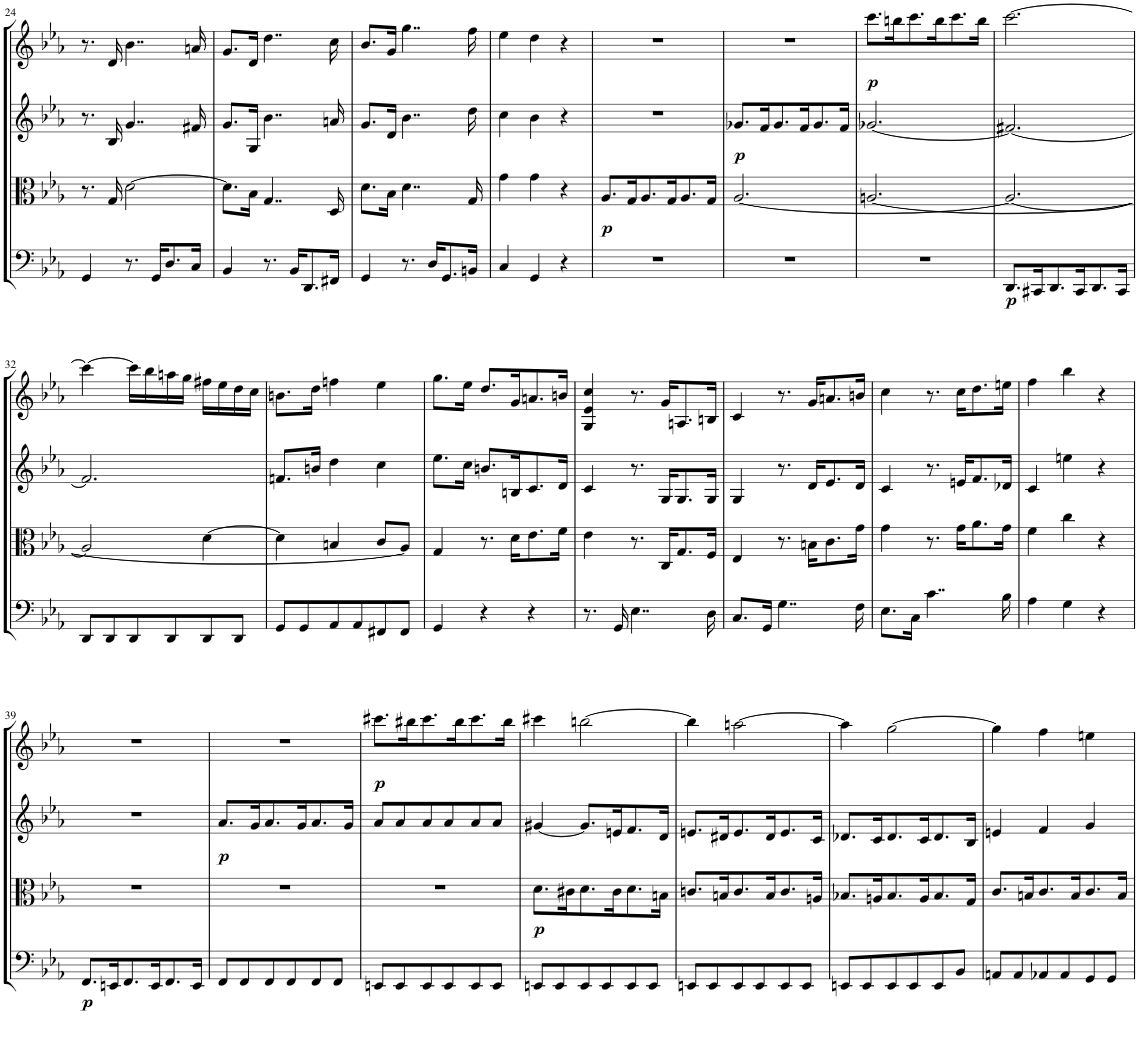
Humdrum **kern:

**kern	**dynam	**kern	**dynam	**kern	**dynam	**kern	**dynam
*part4	*part4	*part3	*part3	*part2	*part2	*part1	*part1
*staff4	*staff4	*staff3	*staff3	*staff2	*staff2	*staff1	*staff1
*I"Cello	*	*I"Viola	*	*I"Violin 2	*	*I"Violin 1	*
*	*	*I'Vla	*	*I'Vln	*	*I'Vln	*
!!LO:PB:g=z
*clefF4	*	*clefC3	*	*clefG2	*	*clefG2	*
*k[b-e-a-]	*	*k[b-e-a-]	*	*k[b-e-a-]	*	*k[b-e-a-]	*
*E-:	*	*E-:	*	*E-:	*	*E-:	*
*M3/4	*	*M3/4	*	*M3/4	*	*M3/4	*
=24	=24	=24	=24	=24	=24	=24	=24
4GG/	.	8.r	.	8.r	.	8.r	.
.	.	16G/	.	16B-/	.	16d/	.
8.r	.	[2d\	.	4..g/	.	4..b-\	.
16GG/KL	.	.	.	.	.	.	.
8.D/	.	.	.	.	.	.	.
16C/Jk	.	.	.	16f#X/	.	16an/	.
=25	=25	=25	=25	=25	=25	=25	=25
4BB-/	.	8.d\L]	.	8.g/L	.	8.g/L	.
.	.	16B-\Jk	.	16G/Jk	.	16d/Jk	.
8.r	.	4..G/	.	4..b-\	.	4..dd\	.
16BB-/KL	.	.	.	.	.	.	.
8.DD/	.	.	.	.	.	.	.
16FF#X/Jk	.	16D/	.	16an/	.	16cc\	.
=26	=26	=26	=26	=26	=26	=26	=26
4GG/	.	8.d\L	.	8.g/L	.	8.b-/L	.
.	.	16B-\Jk	.	16d/Jk	.	16g/Jk	.
8.r	.	4..d\	.	4..b-\	.	4..gg\	.
16D/KL	.	.	.	.	.	.	.
8.GG/	.	.	.	.	.	.	.
16BBn/Jk	.	16G/	.	16dd\	.	16ff\	.
=27	=27	=27	=27	=27	=27	=27	=27
4C/	.	4g\	.	4cc\	.	4ee-\	.
4GG/	.	4g\	.	4b-\	.	4dd\	.
4r	.	4r	.	4r	.	4r	.
=28	=28	=28	=28	=28	=28	=28	=28
!	!	!	!LO:DY:b	!	!	!	!
2.r	.	8.A-/L	p	2.r	.	2.r	.
.	.	16G/K	.	.	.	.	.
.	.	8.A-/	.	.	.	.	.
.	.	16G/K	.	.	.	.	.
.	.	8.A-/	.	.	.	.	.
.	.	16G/Jk	.	.	.	.	.
=29	=29	=29	=29	=29	=29	=29	=29
!	!	!	!	!	!LO:DY:b	!	!
2.r	.	[2.A-/	.	8.g-X/L	p	2.r	.
.	.	.	.	16f/K	.	.	.
.	.	.	.	8.g-/	.	.	.
.	.	.	.	16f/K	.	.	.
.	.	.	.	8.g-/	.	.	.
.	.	.	.	16f/Jk	.	.	.
=30	=30	=30	=30	=30	=30	=30	=30
!	!	!	!	!	!	!	!LO:DY:b
2.r	.	[2.An/	.	[2.g-X/	.	8.ccc\L	p
.	.	.	.	.	.	16bbn\K	.
.	.	.	.	.	.	8.ccc\	.
.	.	.	.	.	.	16bb\K	.
.	.	.	.	.	.	8.ccc\	.
.	.	.	.	.	.	16bb\Jk	.
=31	=31	=31	=31	=31	=31	=31	=31
!	!LO:DY:b	!	!	!	!	!	!
8.DD/L	p	2.A-/_	.	2.f#X/_	.	[2.ccc\	.
16CC#X/K	.	.	.	.	.	.	.
8.DD/	.	.	.	.	.	.	.
16CC#/K	.	.	.	.	.	.	.
8.DD/	.	.	.	.	.	.	.
16CC#/Jk	.	.	.	.	.	.	.
!!LO:LB:g=z
=32	=32	=32	=32	=32	=32	=32	=32
8DD/L	.	2A-/]	.	2.f#/]	.	4ccc\_	.
8DD/	.	.	.	.	.	.	.
8DD/	.	.	.	.	.	16ccc\LL]	.
.	.	.	.	.	.	16bb-\	.
8DD/	.	.	.	.	.	16aan\	.
.	.	.	.	.	.	16gg\JJ	.
8DD/	.	[4d\	.	.	.	16ff#X\LL	.
.	.	.	.	.	.	16ee-\	.
8DD/J	.	.	.	.	.	16dd\	.
.	.	.	.	.	.	16cc\JJ	.
=33	=33	=33	=33	=33	=33	=33	=33
8GG/L	.	4d\]	.	8.fn/L	.	8.bn\L	.
8GG/	.	.	.	.	.	.	.
.	.	.	.	16bn/Jk	.	16dd\Jk	.
8AA-/	.	4Bn/	.	4dd\	.	4ffn\	.
8AA-/	.	.	.	.	.	.	.
8FF#X/	.	8c/L	.	4cc\	.	4ee-\	.
8FF#/J	.	8A/J]	.	.	.	.	.
=34	=34	=34	=34	=34	=34	=34	=34
4GG/	.	4G/	.	8.ee-\L	.	8.gg\L	.
.	.	.	.	16cc\Jk	.	16ee-\Jk	.
4r	.	8.r	.	8.bn/L	.	8.dd/L	.
.	.	16d\KL	.	16Bn/K	.	16g/K	.
4r	.	8.e-\	.	8.c/	.	8.an/	.
.	.	16f\Jk	.	16d/Jk	.	16bn/Jk	.
=35	=35	=35	=35	=35	=35	=35	=35
8.r	.	4e-\	.	4c/	.	4G/ 4e-/ 4cc/	.
16GG/	.	.	.	.	.	.	.
4..E-\	.	8.r	.	8.r	.	8.r	.
.	.	16C/KL	.	16G/KL	.	16g/KL	.
.	.	8.G/	.	8.G/	.	8.An/	.
16D\	.	16F/Jk	.	16G/Jk	.	16Bn/Jk	.
=36	=36	=36	=36	=36	=36	=36	=36
8.C/L	.	4E-/	.	4G/	.	4c/	.
16GG/Jk	.	.	.	.	.	.	.
4..G\	.	8.r	.	8.r	.	8.r	.
.	.	16Bn\KL	.	16d/KL	.	16g/KL	.
.	.	8.c\	.	8.e-/	.	8.an/	.
16F\	.	16g\Jk	.	16d/Jk	.	16bn/Jk	.
=37	=37	=37	=37	=37	=37	=37	=37
8.E-\L	.	4g\	.	4c/	.	4cc\	.
16C\Jk	.	.	.	.	.	.	.
4..c\	.	8.r	.	8.r	.	8.r	.
.	.	16g\KL	.	16en/KL	.	16cc\KL	.
.	.	8.a-\	.	8.f/	.	8.dd\	.
16B-\	.	16g\Jk	.	16d-X/Jk	.	16een\Jk	.
=38	=38	=38	=38	=38	=38	=38	=38
4A-\	.	4f\	.	4c/	.	4ff\	.
4G\	.	4cc\	.	4een\	.	4bb-\	.
4r	.	4r	.	4r	.	4r	.
!!LO:LB:g=z
=39	=39	=39	=39	=39	=39	=39	=39
!	!LO:DY:b	!	!	!	!	!	!
8.FF/L	p	2.r	.	2.r	.	2.r	.
16EEn/K	.	.	.	.	.	.	.
8.FF/	.	.	.	.	.	.	.
16EE/K	.	.	.	.	.	.	.
8.FF/	.	.	.	.	.	.	.
16EE/Jk	.	.	.	.	.	.	.
=40	=40	=40	=40	=40	=40	=40	=40
!	!	!	!	!	!LO:DY:b	!	!
8FF/L	.	2.r	.	8.a-/L	p	2.r	.
8FF/	.	.	.	.	.	.	.
.	.	.	.	16g/K	.	.	.
8FF/	.	.	.	8.a-/	.	.	.
8FF/	.	.	.	.	.	.	.
.	.	.	.	16g/K	.	.	.
8FF/	.	.	.	8.a-/	.	.	.
8FF/J	.	.	.	.	.	.	.
.	.	.	.	16g/Jk	.	.	.
=41	=41	=41	=41	=41	=41	=41	=41
!	!	!	!	!	!	!	!LO:DY:b
8EEn/L	.	2.r	.	8a-/L	.	8.ccc#X\L	p
8EE/	.	.	.	8a-/	.	.	.
.	.	.	.	.	.	16bb#X\K	.
8EE/	.	.	.	8a-/	.	8.ccc#\	.
8EE/	.	.	.	8a-/	.	.	.
.	.	.	.	.	.	16bb#\K	.
8EE/	.	.	.	8a-/	.	8.ccc#\	.
8EE/J	.	.	.	8a-/J	.	.	.
.	.	.	.	.	.	16bb#\Jk	.
=42	=42	=42	=42	=42	=42	=42	=42
!	!	!	!LO:DY:b	!	!	!	!
8EEn/L	.	8.d\L	p	[4g#X/	.	4ccc#X\	.
8EE/	.	.	.	.	.	.	.
.	.	16c#X\K	.	.	.	.	.
8EE/	.	8.d\	.	8.g#/L]	.	[2bbn\	.
8EE/	.	.	.	.	.	.	.
.	.	16c#\K	.	16en/K	.	.	.
8EE/	.	8.d\	.	8.f/	.	.	.
8EE/J	.	.	.	.	.	.	.
.	.	16Bn\Jk	.	16d/Jk	.	.	.
=43	=43	=43	=43	=43	=43	=43	=43
8EEn/L	.	8.cn/L	.	8.en/L	.	4bb\]	.
8EE/	.	.	.	.	.	.	.
.	.	16Bn/K	.	16d#X/K	.	.	.
8EE/	.	8.c/	.	8.e/	.	[2aan\	.
8EE/	.	.	.	.	.	.	.
.	.	16B/K	.	16d#/K	.	.	.
8EE/	.	8.c/	.	8.e/	.	.	.
8EE/J	.	.	.	.	.	.	.
.	.	16An/Jk	.	16c/Jk	.	.	.
=44	=44	=44	=44	=44	=44	=44	=44
8EEn/L	.	8.B-X/L	.	8.d-X/L	.	4aa\]	.
8EE/	.	.	.	.	.	.	.
.	.	16An/K	.	16c/K	.	.	.
8EE/	.	8.B-/	.	8.d-/	.	[2gg\	.
8EE/	.	.	.	.	.	.	.
.	.	16A/K	.	16c/K	.	.	.
8EE/	.	8.B-/	.	8.d-/	.	.	.
8BB-/J	.	.	.	.	.	.	.
.	.	16G/Jk	.	16B-/Jk	.	.	.
=45	=45	=45	=45	=45	=45	=45	=45
8AAn/L	.	8.c/L	.	4en/	.	4gg\]	.
8AA/	.	.	.	.	.	.	.
.	.	16Bn/K	.	.	.	.	.
8AA-X/	.	8.c/	.	4f/	.	4ff\	.
8AA-/	.	.	.	.	.	.	.
.	.	16B/K	.	.	.	.	.
8GG/	.	8.c/	.	4g/	.	4een\	.
8GG/J	.	.	.	.	.	.	.
.	.	16B/Jk	.	.	.	.	.
=	=	=	=	=	=	=	=
*-	*-	*-	*-	*-	*-	*-	*-
